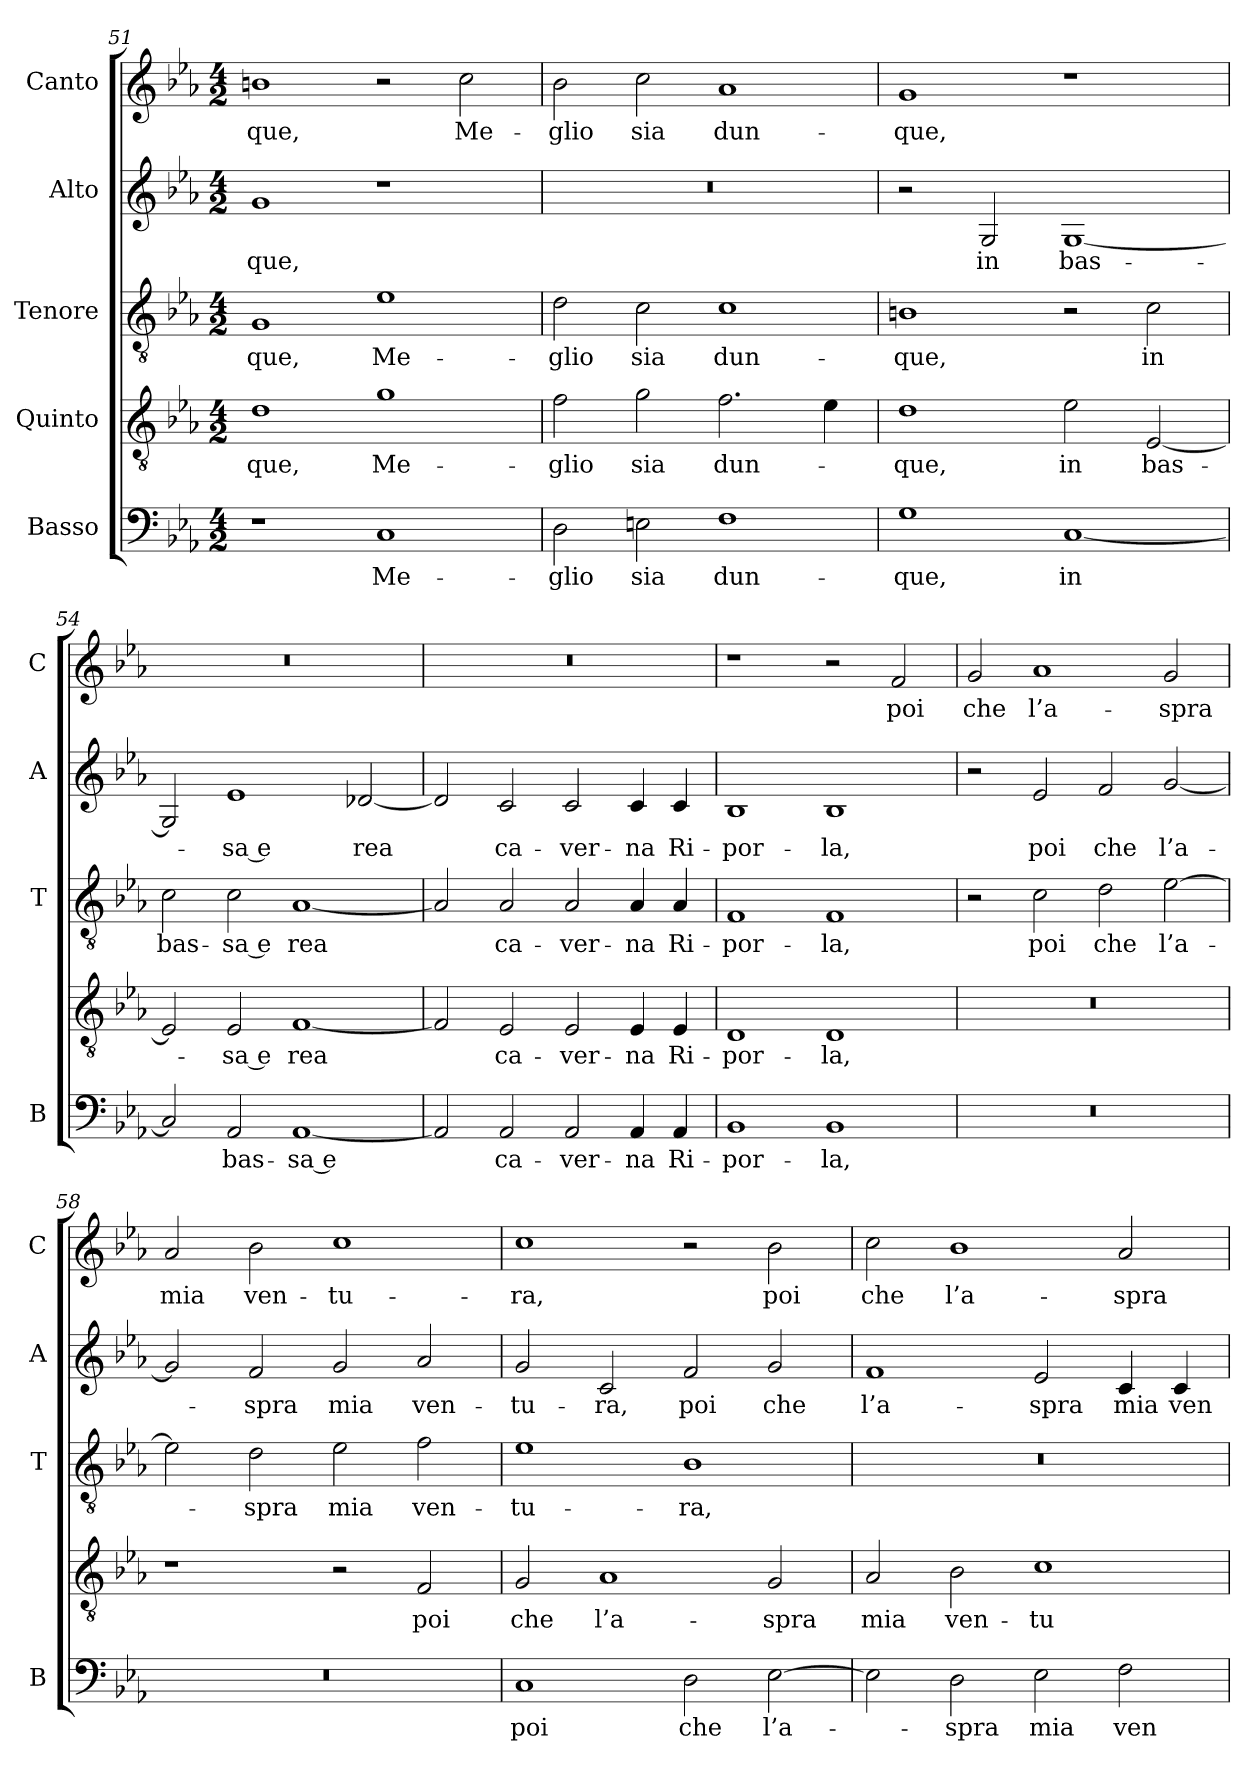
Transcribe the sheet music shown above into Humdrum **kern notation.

**kern	**text	**kern	**text	**kern	**text	**kern	**text	**kern	**text
*part5	*part5	*part4	*part4	*part3	*part3	*part2	*part2	*part1	*part1
*staff5	*staff5	*staff4	*staff4	*staff3	*staff3	*staff2	*staff2	*staff1	*staff1
*I"Basso	*	*I"Quinto	*	*I"Tenore	*	*I"Alto	*	*I"Canto	*
*I'B	*	*	*	*I'T	*	*I'A	*	*I'C	*
*clefF4	*	*clefGv2	*	*clefGv2	*	*clefG2	*	*clefG2	*
*k[b-e-a-]	*	*k[b-e-a-]	*	*k[b-e-a-]	*	*k[b-e-a-]	*	*k[b-e-a-]	*
*E-:	*	*E-:	*	*E-:	*	*E-:	*	*E-:	*
*M4/2	*	*M4/2	*	*M4/2	*	*M4/2	*	*M4/2	*
=51	=51	=51	=51	=51	=51	=51	=51	=51	=51
!	!	!	!LO:LY:b	!	!LO:LY:b	!	!LO:LY:b	!	!LO:LY:b
1r	.	1d	-que,	1G	-que,	1g	-que,	1bn	-que,
!	!LO:LY:b	!	!LO:LY:b	!	!LO:LY:b	!	!	!	!
1C	Me-	1g	Me-	1e-	Me-	1r	.	2r	.
!	!	!	!	!	!	!	!	!	!LO:LY:b
.	.	.	.	.	.	.	.	2cc\	Me-
=52	=52	=52	=52	=52	=52	=52	=52	=52	=52
!	!LO:LY:b	!	!LO:LY:b	!	!LO:LY:b	!	!	!	!LO:LY:b
2D\	-glio	2f\	-glio	2d\	-glio	0r	.	2b-\	-glio
!	!LO:LY:b	!	!LO:LY:b	!	!LO:LY:b	!	!	!	!LO:LY:b
2En\	sia	2g\	sia	2c\	sia	.	.	2cc\	sia
!	!LO:LY:b	!	!LO:LY:b	!	!LO:LY:b	!	!	!	!LO:LY:b
1F	dun-	2.f\	dun-	1c	dun-	.	.	1a-	dun-
.	.	4e-\	.	.	.	.	.	.	.
=53	=53	=53	=53	=53	=53	=53	=53	=53	=53
!	!LO:LY:b	!	!LO:LY:b	!	!LO:LY:b	!	!	!	!LO:LY:b
1G	-que,	1d	-que,	1Bn	-que,	2r	.	1g	-que,
!	!	!	!	!	!	!	!LO:LY:b	!	!
.	.	.	.	.	.	2G/	in	.	.
!	!LO:LY:b	!	!LO:LY:b	!	!	!	!LO:LY:b	!	!
[1C	in	2e-\	in	2r	.	[1G	bas-	1r	.
!	!	!	!LO:LY:b	!	!LO:LY:b	!	!	!	!
.	.	[2E-/	bas-	2c\	in	.	.	.	.
=54	=54	=54	=54	=54	=54	=54	=54	=54	=54
!	!	!	!	!	!LO:LY:b	!	!	!	!
2C/]	.	2E-/]	.	2c\	bas-	2G/]	.	0r	.
!	!LO:LY:b	!	!LO:LY:b	!	!LO:LY:b	!	!LO:LY:b	!	!
2AA-/	bas-	2E-/	-sa e	2c\	-sa e	1e-	-sa e	.	.
!	!LO:LY:b	!	!LO:LY:b	!	!LO:LY:b	!	!	!	!
[1AA-	-sa e	[1F	rea	[1A-	rea	.	.	.	.
!	!	!	!	!	!	!	!LO:LY:b	!	!
.	.	.	.	.	.	[2d-X/	rea	.	.
!!LO:LB:g=z
=55	=55	=55	=55	=55	=55	=55	=55	=55	=55
2AA-/]	.	2F/]	.	2A-/]	.	2d-/]	.	0r	.
!	!LO:LY:b	!	!LO:LY:b	!	!LO:LY:b	!	!LO:LY:b	!	!
2AA-/	ca-	2E-/	ca-	2A-/	ca-	2c/	ca-	.	.
!	!LO:LY:b	!	!LO:LY:b	!	!LO:LY:b	!	!LO:LY:b	!	!
2AA-/	-ver-	2E-/	-ver-	2A-/	-ver-	2c/	-ver-	.	.
!	!LO:LY:b	!	!LO:LY:b	!	!LO:LY:b	!	!LO:LY:b	!	!
4AA-/	-na	4E-/	-na	4A-/	-na	4c/	-na	.	.
!	!LO:LY:b	!	!LO:LY:b	!	!LO:LY:b	!	!LO:LY:b	!	!
4AA-/	Ri-	4E-/	Ri-	4A-/	Ri-	4c/	Ri-	.	.
=56	=56	=56	=56	=56	=56	=56	=56	=56	=56
!	!LO:LY:b	!	!LO:LY:b	!	!LO:LY:b	!	!LO:LY:b	!	!
1BB-	-por-	1D	-por-	1F	-por-	1B-	-por-	1r	.
!	!LO:LY:b	!	!LO:LY:b	!	!LO:LY:b	!	!LO:LY:b	!	!
1BB-	-la,	1D	-la,	1F	-la,	1B-	-la,	2r	.
!	!	!	!	!	!	!	!	!	!LO:LY:b
.	.	.	.	.	.	.	.	2f/	poi
=57	=57	=57	=57	=57	=57	=57	=57	=57	=57
!	!	!	!	!	!	!	!	!	!LO:LY:b
0r	.	0r	.	2r	.	2r	.	2g/	che
!	!	!	!	!	!LO:LY:b	!	!LO:LY:b	!	!LO:LY:b
.	.	.	.	2c\	poi	2e-/	poi	1a-	l’a-
!	!	!	!	!	!LO:LY:b	!	!LO:LY:b	!	!
.	.	.	.	2d\	che	2f/	che	.	.
!	!	!	!	!	!LO:LY:b	!	!LO:LY:b	!	!LO:LY:b
.	.	.	.	[2e-\	l’a-	[2g/	l’a-	2g/	-spra
=58	=58	=58	=58	=58	=58	=58	=58	=58	=58
!	!	!	!	!	!	!	!	!	!LO:LY:b
0r	.	1r	.	2e-\]	.	2g/]	.	2a-/	mia
!	!	!	!	!	!LO:LY:b	!	!LO:LY:b	!	!LO:LY:b
.	.	.	.	2d\	-spra	2f/	-spra	2b-\	ven-
!	!	!	!	!	!LO:LY:b	!	!LO:LY:b	!	!LO:LY:b
.	.	2r	.	2e-\	mia	2g/	mia	1cc	-tu-
!	!	!	!LO:LY:b	!	!LO:LY:b	!	!LO:LY:b	!	!
.	.	2F/	poi	2f\	ven-	2a-/	ven-	.	.
=59	=59	=59	=59	=59	=59	=59	=59	=59	=59
!	!LO:LY:b	!	!LO:LY:b	!	!LO:LY:b	!	!LO:LY:b	!	!LO:LY:b
1C	poi	2G/	che	1e-	-tu-	2g/	-tu-	1cc	-ra,
!	!	!	!LO:LY:b	!	!	!	!LO:LY:b	!	!
.	.	1A-	l’a-	.	.	2c/	-ra,	.	.
!	!LO:LY:b	!	!	!	!LO:LY:b	!	!LO:LY:b	!	!
2D\	che	.	.	1B-	-ra,	2f/	poi	2r	.
!	!LO:LY:b	!	!LO:LY:b	!	!	!	!LO:LY:b	!	!LO:LY:b
[2E-\	l’a-	2G/	-spra	.	.	2g/	che	2b-\	poi
!!LO:LB:g=z
=60	=60	=60	=60	=60	=60	=60	=60	=60	=60
!	!	!	!LO:LY:b	!	!	!	!LO:LY:b	!	!LO:LY:b
2E-\]	.	2A-/	mia	0r	.	1f	l’a-	2cc\	che
!	!LO:LY:b	!	!LO:LY:b	!	!	!	!	!	!LO:LY:b
2D\	-spra	2B-\	ven-	.	.	.	.	1b-	l’a-
!	!LO:LY:b	!	!LO:LY:b	!	!	!	!LO:LY:b	!	!
2E-\	mia	1c	-tu-	.	.	2e-/	-spra	.	.
!	!LO:LY:b	!	!	!	!	!	!LO:LY:b	!	!LO:LY:b
2F\	ven-	.	.	.	.	4c/	mia	2a-/	-spra
!	!	!	!	!	!	!	!LO:LY:b	!	!
.	.	.	.	.	.	4c/	ven-	.	.
=	=	=	=	=	=	=	=	=	=
*-	*-	*-	*-	*-	*-	*-	*-	*-	*-
